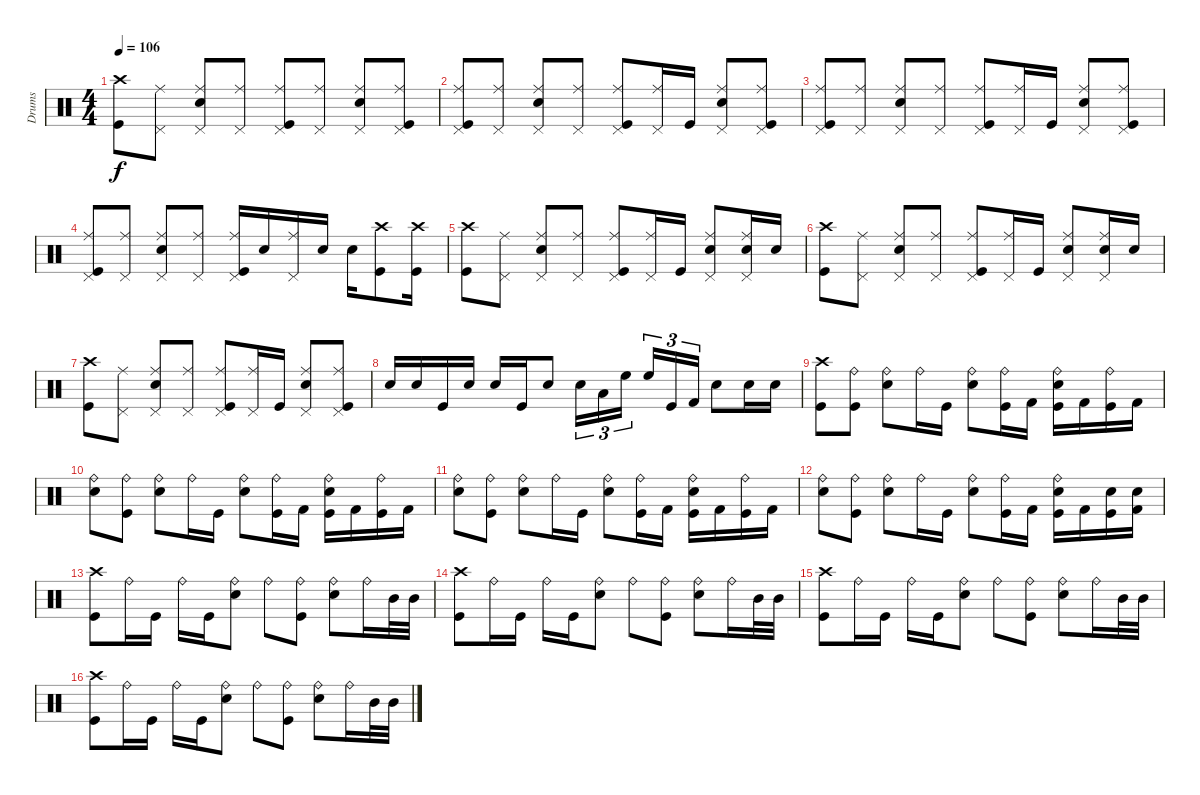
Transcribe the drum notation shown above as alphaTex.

\track ("Drums" "Drums") {instrument percussion}
\staff {score}
\articulation defaults
\ts (4 4)
\tempo 106
\clef neutral
\ks c
("Crash high (hit)" "Kick (hit)").8{dy f} ("Pedal Hi-Hat (hit)" "Ride (middle)").8 ("Pedal Hi-Hat (hit)" "Ride (middle)" "Snare (hit) 2").8 ("Pedal Hi-Hat (hit)" "Ride (middle)").8 ("Pedal Hi-Hat (hit)" "Ride (middle)" "Kick (hit)").8 ("Pedal Hi-Hat (hit)" "Ride (middle)").8 ("Pedal Hi-Hat (hit)" "Ride (middle)" "Snare (hit) 2").8 ("Pedal Hi-Hat (hit)" "Ride (middle)" "Kick (hit)").8 |
("Pedal Hi-Hat (hit)" "Ride (middle)" "Kick (hit)").8 ("Pedal Hi-Hat (hit)" "Ride (middle)").8 ("Pedal Hi-Hat (hit)" "Ride (middle)" "Snare (hit) 2").8 ("Pedal Hi-Hat (hit)" "Ride (middle)").8 ("Pedal Hi-Hat (hit)" "Ride (middle)" "Kick (hit)").8 ("Pedal Hi-Hat (hit)" "Ride (middle)").16 "Kick (hit)".16 ("Pedal Hi-Hat (hit)" "Ride (middle)" "Snare (hit) 2").8 ("Pedal Hi-Hat (hit)" "Ride (middle)" "Kick (hit)").8 |
("Pedal Hi-Hat (hit)" "Ride (middle)" "Kick (hit)").8 ("Pedal Hi-Hat (hit)" "Ride (middle)").8 ("Pedal Hi-Hat (hit)" "Ride (middle)" "Snare (hit) 2").8 ("Pedal Hi-Hat (hit)" "Ride (middle)").8 ("Pedal Hi-Hat (hit)" "Ride (middle)" "Kick (hit)").8 ("Pedal Hi-Hat (hit)" "Ride (middle)").16 "Kick (hit)".16 ("Pedal Hi-Hat (hit)" "Ride (middle)" "Snare (hit) 2").8 ("Pedal Hi-Hat (hit)" "Ride (middle)" "Kick (hit)").8 |
("Pedal Hi-Hat (hit)" "Ride (middle)" "Kick (hit)").8 ("Pedal Hi-Hat (hit)" "Ride (middle)").8 ("Pedal Hi-Hat (hit)" "Ride (middle)" "Snare (hit) 2").8 ("Pedal Hi-Hat (hit)" "Ride (middle)").8 ("Pedal Hi-Hat (hit)" "Ride (middle)" "Kick (hit)").16 "Snare (hit) 2".16 ("Pedal Hi-Hat (hit)" "Ride (middle)").16 "Snare (hit) 2".16 "Snare (hit) 2".16 ("Crash high (hit)" "Kick (hit)").8 ("Crash high (hit)" "Kick (hit)").16 |
("Crash high (hit)" "Kick (hit)").8 ("Pedal Hi-Hat (hit)" "Ride (middle)").8 ("Pedal Hi-Hat (hit)" "Ride (middle)" "Snare (hit) 2").8 ("Pedal Hi-Hat (hit)" "Ride (middle)").8 ("Pedal Hi-Hat (hit)" "Ride (middle)" "Kick (hit)").8 ("Pedal Hi-Hat (hit)" "Ride (middle)").16 "Kick (hit)".16 ("Pedal Hi-Hat (hit)" "Ride (middle)" "Snare (hit) 2").8 ("Pedal Hi-Hat (hit)" "Ride (middle)" "Snare (hit) 2").16 "Snare (hit) 2".16 |
("Crash high (hit)" "Kick (hit)").8 ("Pedal Hi-Hat (hit)" "Ride (middle)").8 ("Pedal Hi-Hat (hit)" "Ride (middle)" "Snare (hit) 2").8 ("Pedal Hi-Hat (hit)" "Ride (middle)").8 ("Pedal Hi-Hat (hit)" "Ride (middle)" "Kick (hit)").8 ("Pedal Hi-Hat (hit)" "Ride (middle)").16 "Kick (hit)".16 ("Pedal Hi-Hat (hit)" "Ride (middle)" "Snare (hit) 2").8 ("Pedal Hi-Hat (hit)" "Ride (middle)" "Snare (hit) 2").16 "Snare (hit) 2".16 |
("Crash high (hit)" "Kick (hit)").8 ("Pedal Hi-Hat (hit)" "Ride (middle)").8 ("Pedal Hi-Hat (hit)" "Ride (middle)" "Snare (hit) 2").8 ("Pedal Hi-Hat (hit)" "Ride (middle)").8 ("Pedal Hi-Hat (hit)" "Ride (middle)" "Kick (hit)").8 ("Pedal Hi-Hat (hit)" "Ride (middle)").16 "Kick (hit)".16 ("Pedal Hi-Hat (hit)" "Ride (middle)" "Snare (hit) 2").8 ("Pedal Hi-Hat (hit)" "Ride (middle)" "Kick (hit)").8 |
"Electric Snare (hit)".16 "Snare (hit) 2".16 "Kick (hit)".16 "Electric Snare (hit)".16 "Snare (hit) 2".16 "Kick (hit)".16 "Electric Snare (hit)".8 "Snare (hit) 2".16{tu (3 2)} "Low Tom (hit)".16{tu (3 2)} "High Floor Tom (hit)".16{tu (3 2)} "High Floor Tom (hit)".16{tu (3 2)} "Kick (hit)".16{tu (3 2)} "Kick (hit) 2".16{tu (3 2)} "Electric Snare (hit)".8 "Snare (hit) 2".16 "Snare (hit) 2".16 |
("Crash high (hit)" "Kick (hit)").8 ("Ride (bell)" "Kick (hit)").8 ("Ride (bell)" "Snare (hit) 2").8 "Ride (bell)".16 "Kick (hit)".16 ("Ride (bell)" "Snare (hit) 2").8 ("Ride (bell)" "Kick (hit)").16 "Kick (hit) 2".16 ("Ride (bell)" "Snare (hit) 2" "Kick (hit)").16 "Kick (hit) 2".16 ("Ride (bell)" "Kick (hit)").16 "Kick (hit) 2".16 |
("Snare (hit) 2" "Ride (bell)").8 ("Ride (bell)" "Kick (hit)").8 ("Ride (bell)" "Snare (hit) 2").8 "Ride (bell)".16 "Kick (hit)".16 ("Ride (bell)" "Snare (hit) 2").8 ("Ride (bell)" "Kick (hit)").16 "Kick (hit) 2".16 ("Ride (bell)" "Snare (hit) 2" "Kick (hit)").16 "Kick (hit) 2".16 ("Ride (bell)" "Kick (hit)").16 "Kick (hit) 2".16 |
("Snare (hit) 2" "Ride (bell)").8 ("Ride (bell)" "Kick (hit)").8 ("Ride (bell)" "Snare (hit) 2").8 "Ride (bell)".16 "Kick (hit)".16 ("Ride (bell)" "Snare (hit) 2").8 ("Ride (bell)" "Kick (hit)").16 "Kick (hit) 2".16 ("Ride (bell)" "Snare (hit) 2" "Kick (hit)").16 "Kick (hit) 2".16 ("Ride (bell)" "Kick (hit)").16 "Kick (hit) 2".16 |
("Snare (hit) 2" "Ride (bell)").8 ("Ride (bell)" "Kick (hit)").8 ("Ride (bell)" "Snare (hit) 2").8 "Ride (bell)".16 "Kick (hit)".16 ("Ride (bell)" "Snare (hit) 2").8 ("Ride (bell)" "Kick (hit)").16 "Kick (hit) 2".16 ("Ride (bell)" "Snare (hit) 2" "Kick (hit)").16 "Kick (hit) 2".16 ("Snare (hit) 2" "Kick (hit)").16 ("Snare (hit) 2" "Kick (hit) 2").16 |
("Crash high (hit)" "Kick (hit)").8 "Ride (bell)".16 "Kick (hit)".16 "Ride (bell)".16 "Kick (hit)".16 ("Ride (bell)" "Snare (hit) 2").8 "Ride (bell)".8 ("Ride (bell)" "Kick (hit)").8 ("Ride (bell)" "Snare (hit) 2").8 "Ride (bell)".16 "Mid Tom (hit)".32 "Mid Tom (hit)".32 |
("Crash high (hit)" "Kick (hit)").8 "Ride (bell)".16 "Kick (hit)".16 "Ride (bell)".16 "Kick (hit)".16 ("Ride (bell)" "Snare (hit) 2").8 "Ride (bell)".8 ("Ride (bell)" "Kick (hit)").8 ("Ride (bell)" "Snare (hit) 2").8 "Ride (bell)".16 "Mid Tom (hit)".32 "Mid Tom (hit)".32 |
("Crash high (hit)" "Kick (hit)").8 "Ride (bell)".16 "Kick (hit)".16 "Ride (bell)".16 "Kick (hit)".16 ("Ride (bell)" "Snare (hit) 2").8 "Ride (bell)".8 ("Ride (bell)" "Kick (hit)").8 ("Ride (bell)" "Snare (hit) 2").8 "Ride (bell)".16 "Mid Tom (hit)".32 "Mid Tom (hit)".32 |
("Crash high (hit)" "Kick (hit)").8 "Ride (bell)".16 "Kick (hit)".16 "Ride (bell)".16 "Kick (hit)".16 ("Ride (bell)" "Snare (hit) 2").8 "Ride (bell)".8 ("Ride (bell)" "Kick (hit)").8 ("Ride (bell)" "Snare (hit) 2").8 "Ride (bell)".16 "Mid Tom (hit)".32 "Mid Tom (hit)".32
